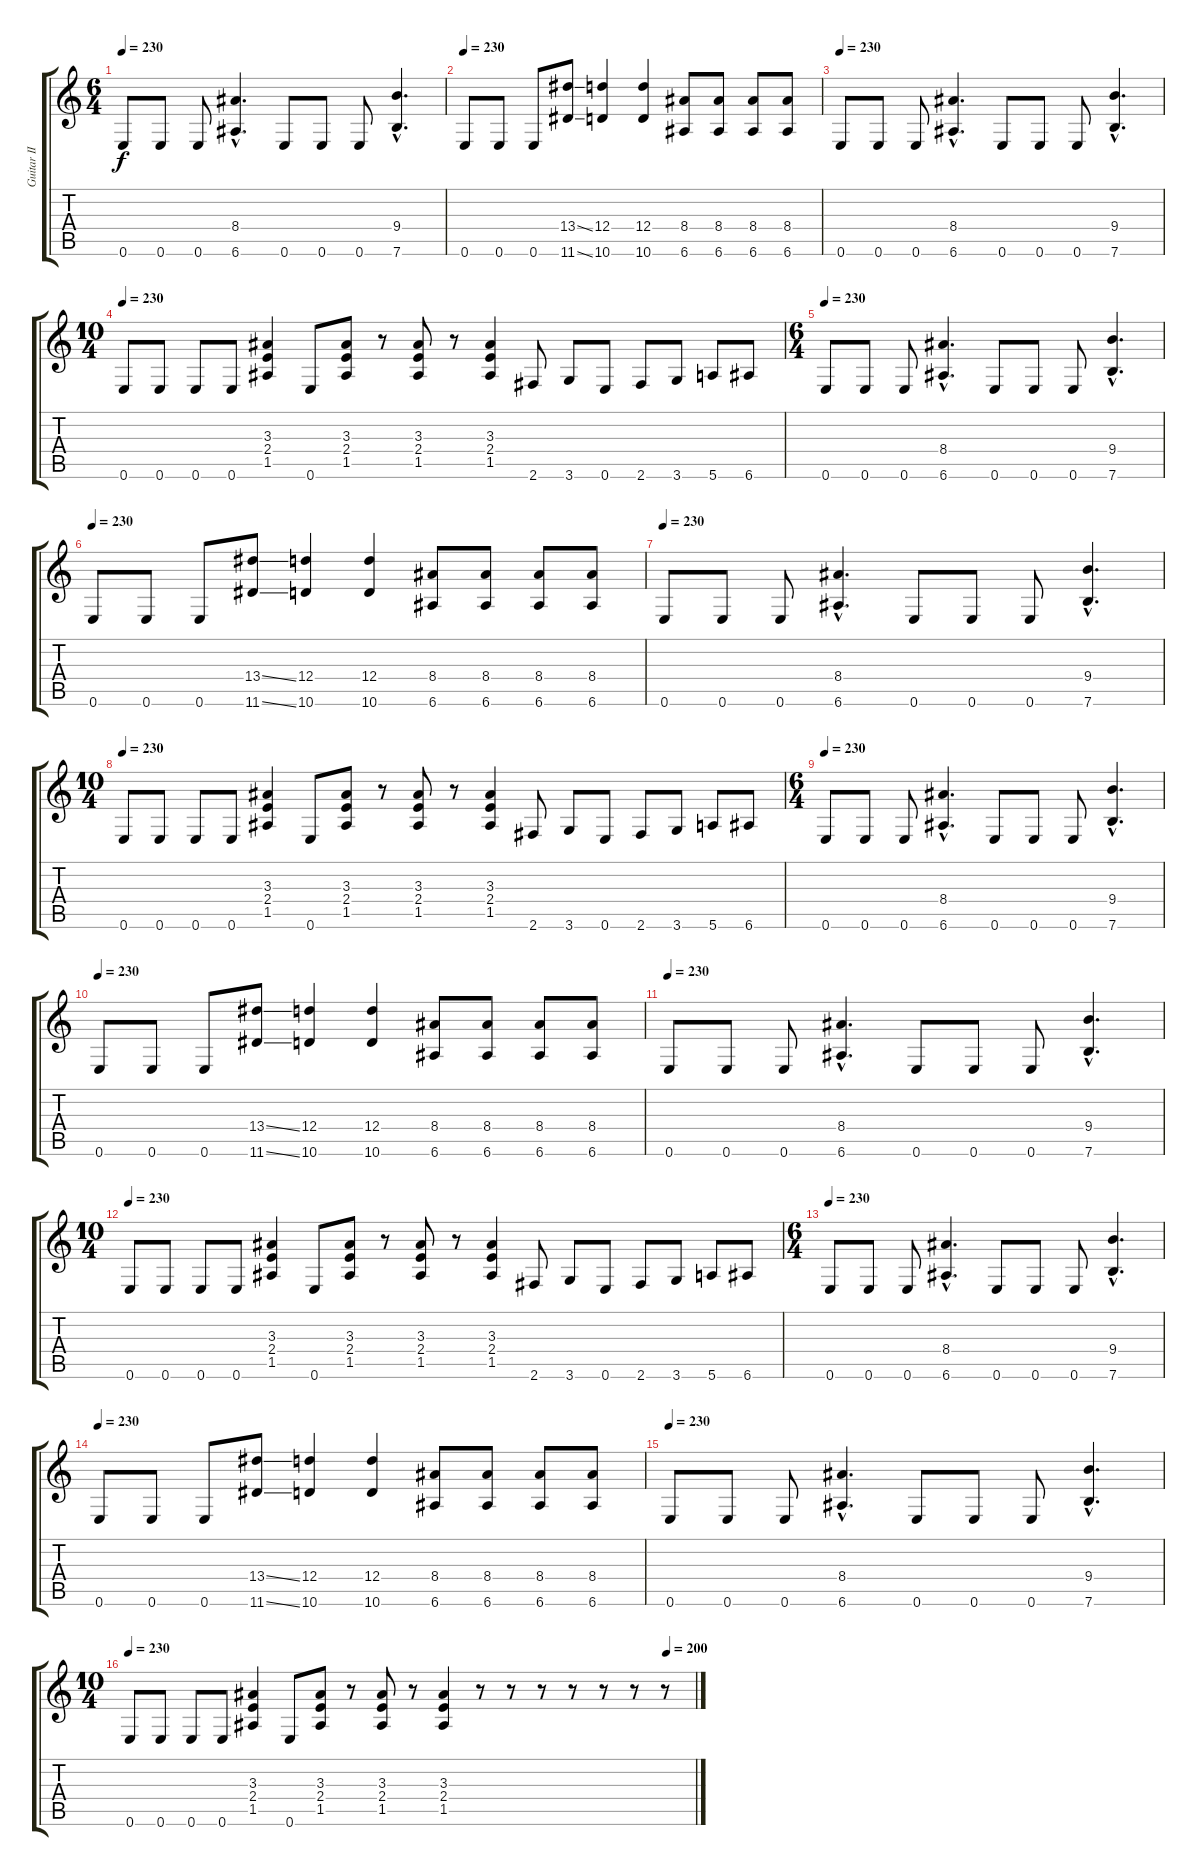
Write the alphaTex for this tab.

\track ("Guitar II" "Guitar II") {instrument distortionguitar}
\staff {score tabs}
\tuning (E4 B3 G3 D3 A2 E2) {hide}
\ts (6 4)
\tempo 230
\clef g2
\ks c
0.6.8{dy f} 0.6.8 0.6.8 (8.4{hac} 6.6{hac}).4{d} 0.6.8 0.6.8 0.6.8 (9.4{hac} 7.6{hac}).4{d} |
\tempo 230
0.6.8 0.6.8 0.6.8 (13.4{ss} 11.6{ss}).8 (12.4 10.6).4 (12.4 10.6).4 (8.4 6.6).8 (8.4 6.6).8 (8.4 6.6).8 (8.4 6.6).8 |
\tempo 230
0.6.8 0.6.8 0.6.8 (8.4{hac} 6.6{hac}).4{d} 0.6.8 0.6.8 0.6.8 (9.4{hac} 7.6{hac}).4{d} |
\ts (10 4)
\tempo 230
0.6.8 0.6.8 0.6.8 0.6.8 (3.3 2.4 1.5).4 0.6.8 (3.3 2.4 1.5).8 r.8 (3.3 2.4 1.5).8 r.8 (3.3 2.4 1.5).4 2.6.8 3.6.8 0.6.8 2.6.8 3.6.8 5.6.8 6.6.8 |
\ts (6 4)
\tempo 230
0.6.8 0.6.8 0.6.8 (8.4{hac} 6.6{hac}).4{d} 0.6.8 0.6.8 0.6.8 (9.4{hac} 7.6{hac}).4{d} |
\tempo 230
0.6.8 0.6.8 0.6.8 (13.4{ss} 11.6{ss}).8 (12.4 10.6).4 (12.4 10.6).4 (8.4 6.6).8 (8.4 6.6).8 (8.4 6.6).8 (8.4 6.6).8 |
\tempo 230
0.6.8 0.6.8 0.6.8 (8.4{hac} 6.6{hac}).4{d} 0.6.8 0.6.8 0.6.8 (9.4{hac} 7.6{hac}).4{d} |
\ts (10 4)
\tempo 230
0.6.8 0.6.8 0.6.8 0.6.8 (3.3 2.4 1.5).4 0.6.8 (3.3 2.4 1.5).8 r.8 (3.3 2.4 1.5).8 r.8 (3.3 2.4 1.5).4 2.6.8 3.6.8 0.6.8 2.6.8 3.6.8 5.6.8 6.6.8 |
\ts (6 4)
\tempo 230
0.6.8 0.6.8 0.6.8 (8.4{hac} 6.6{hac}).4{d} 0.6.8 0.6.8 0.6.8 (9.4{hac} 7.6{hac}).4{d} |
\tempo 230
0.6.8 0.6.8 0.6.8 (13.4{ss} 11.6{ss}).8 (12.4 10.6).4 (12.4 10.6).4 (8.4 6.6).8 (8.4 6.6).8 (8.4 6.6).8 (8.4 6.6).8 |
\tempo 230
0.6.8 0.6.8 0.6.8 (8.4{hac} 6.6{hac}).4{d} 0.6.8 0.6.8 0.6.8 (9.4{hac} 7.6{hac}).4{d} |
\ts (10 4)
\tempo 230
0.6.8 0.6.8 0.6.8 0.6.8 (3.3 2.4 1.5).4 0.6.8 (3.3 2.4 1.5).8 r.8 (3.3 2.4 1.5).8 r.8 (3.3 2.4 1.5).4 2.6.8 3.6.8 0.6.8 2.6.8 3.6.8 5.6.8 6.6.8 |
\ts (6 4)
\tempo 230
0.6.8 0.6.8 0.6.8 (8.4{hac} 6.6{hac}).4{d} 0.6.8 0.6.8 0.6.8 (9.4{hac} 7.6{hac}).4{d} |
\tempo 230
0.6.8 0.6.8 0.6.8 (13.4{ss} 11.6{ss}).8 (12.4 10.6).4 (12.4 10.6).4 (8.4 6.6).8 (8.4 6.6).8 (8.4 6.6).8 (8.4 6.6).8 |
\tempo 230
0.6.8 0.6.8 0.6.8 (8.4{hac} 6.6{hac}).4{d} 0.6.8 0.6.8 0.6.8 (9.4{hac} 7.6{hac}).4{d} |
\ts (10 4)
\tempo (200 0.95)
\tempo 230
0.6.8 0.6.8 0.6.8 0.6.8 (3.3 2.4 1.5).4 0.6.8 (3.3 2.4 1.5).8 r.8 (3.3 2.4 1.5).8 r.8 (3.3 2.4 1.5).4 r.8 r.8 r.8 r.8 r.8 r.8 r.8
